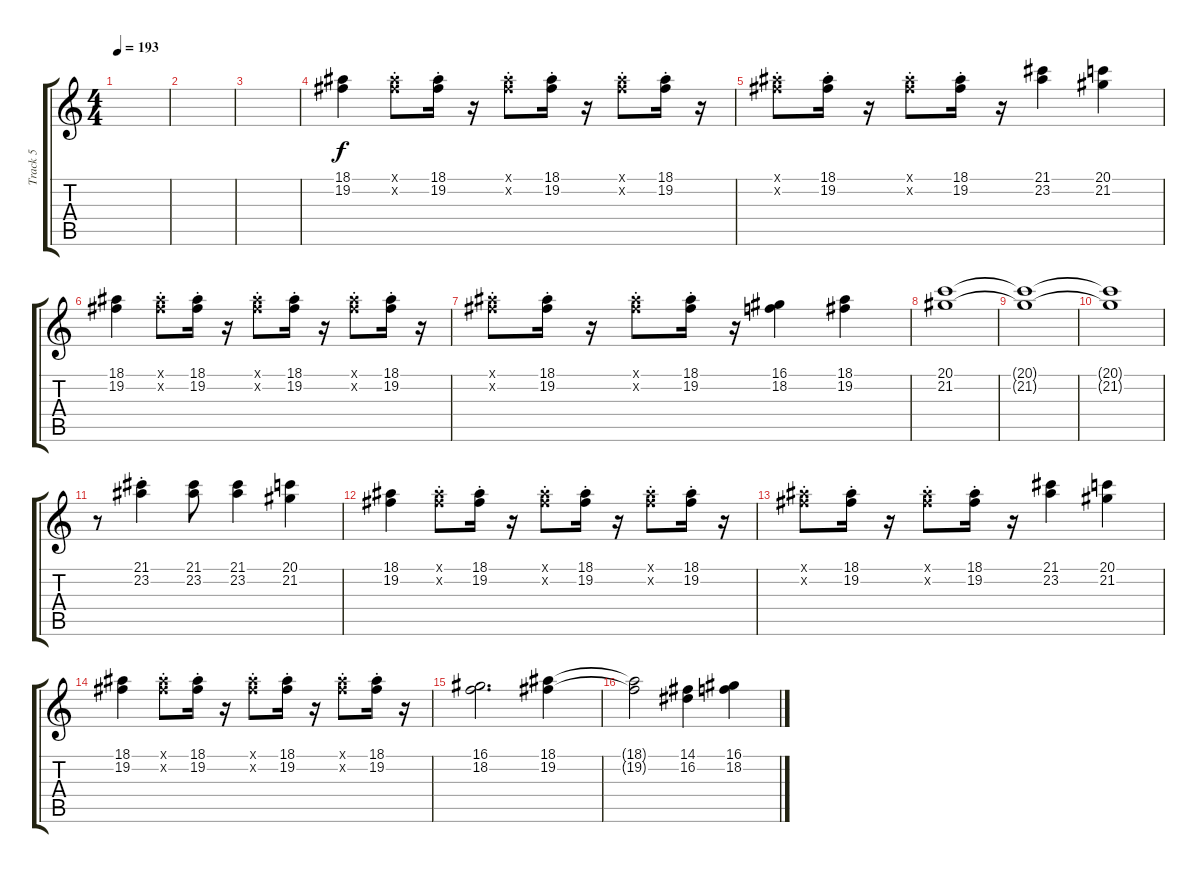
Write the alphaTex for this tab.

\track ("Track 5" "Track 5") {instrument rockorgan}
\staff {score tabs}
\tuning (E4 B3 G3 D3 A2 E2) {hide}
\ts (4 4)
\tempo 193
\clef g2
\ks c
|
|
|
(18.1 19.2).4{volume 16 balance 1} (18.1{st x} 19.2{st x}).8 (18.1{st} 19.2{st}).16 r.16 (18.1{st x} 19.2{st x}).8 (18.1{st} 19.2{st}).16 r.16 (18.1{st x} 19.2{st x}).8 (18.1{st} 19.2{st}).16 r.16 |
(18.1{st x} 19.2{st x}).8 (18.1{st} 19.2{st}).16 r.16 (18.1{st x} 19.2{st x}).8 (18.1{st} 19.2{st}).16 r.16 (21.1 23.2).4 (20.1 21.2).4 |
(18.1 19.2).4 (18.1{st x} 19.2{st x}).8 (18.1{st} 19.2{st}).16 r.16 (18.1{st x} 19.2{st x}).8 (18.1{st} 19.2{st}).16 r.16 (18.1{st x} 19.2{st x}).8 (18.1{st} 19.2{st}).16 r.16 |
(18.1{st x} 19.2{st x}).8 (18.1{st} 19.2{st}).16 r.16 (18.1{st x} 19.2{st x}).8 (18.1{st} 19.2{st}).16 r.16 (16.1 18.2).4 (18.1 19.2).4 |
(20.1 21.2).1 |
(20.1{t} 21.2{t}).1 |
(20.1{t} 21.2{t}).1 |
r.8 (21.1{st} 23.2{st}).4 (21.1 23.2).8 (21.1 23.2).4 (20.1 21.2).4 |
(18.1 19.2).4{volume 16 balance 1} (18.1{st x} 19.2{st x}).8 (18.1{st} 19.2{st}).16 r.16 (18.1{st x} 19.2{st x}).8 (18.1{st} 19.2{st}).16 r.16 (18.1{st x} 19.2{st x}).8 (18.1{st} 19.2{st}).16 r.16 |
(18.1{st x} 19.2{st x}).8 (18.1{st} 19.2{st}).16 r.16 (18.1{st x} 19.2{st x}).8 (18.1{st} 19.2{st}).16 r.16 (21.1 23.2).4 (20.1 21.2).4 |
(18.1 19.2).4 (18.1{st x} 19.2{st x}).8 (18.1{st} 19.2{st}).16 r.16 (18.1{st x} 19.2{st x}).8 (18.1{st} 19.2{st}).16 r.16 (18.1{st x} 19.2{st x}).8 (18.1{st} 19.2{st}).16 r.16 |
(16.1 18.2).2{d} (18.1 19.2).4 |
(18.1{t} 19.2{t}).2 (14.1 16.2).4 (16.1 18.2).4
